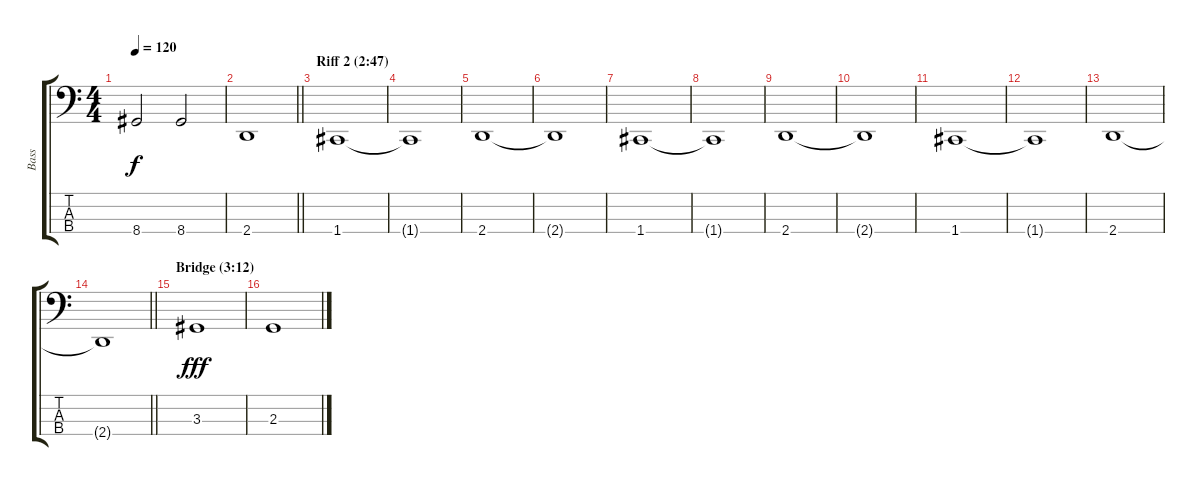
\track ("Bass" "Bass") {instrument electricbassfinger}
\staff {score tabs}
\tuning (Eb2 Bb1 F1 C1) {hide}
\ts (4 4)
\tempo 120
\clef f4
\ks c
8.4.2{dy f} 8.4.2 |
\barLineRight lightlight
2.4.1 |
\section ("" "Riff 2 (2:47)")
1.4.1 |
1.4{t}.1 |
2.4.1 |
2.4{t}.1 |
1.4.1 |
1.4{t}.1 |
2.4.1 |
2.4{t}.1 |
1.4.1 |
1.4{t}.1 |
2.4.1 |
\barLineRight lightlight
2.4{t}.1 |
\section ("" "Bridge (3:12)")
3.3.1{dy fff} |
2.3.1
